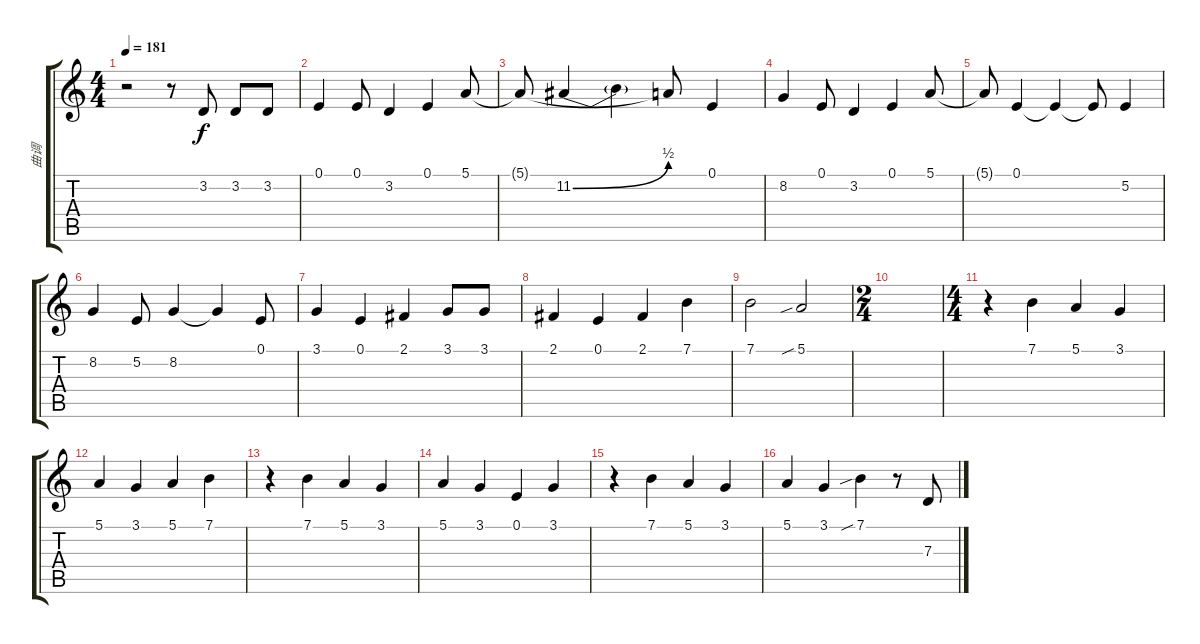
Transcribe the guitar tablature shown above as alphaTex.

\track ("曲调" "曲调") {instrument choiraahs}
\staff {score tabs}
\tuning (E4 B3 G3 D3 A2 E2) {hide}
\ts (4 4)
\tempo 181
\clef g2
\ks c
r.2{dy f} r.8 3.2.8 3.2.8 3.2.8 |
0.1.4 0.1.8 3.2.4 0.1.4 5.1.8 |
5.1{t}.8 11.2{be (bend 0 0 60 2)}.4 11.2{t}.4 5.1{t}.8 0.1.4 |
8.2.4 0.1.8 3.2.4 0.1.4 5.1.8 |
5.1{t}.8 0.1.4 0.1{t}.4 0.1{t}.8 5.2.4 |
8.2.4 5.2.8 8.2.4 8.2{t}.4 0.1.8 |
3.1.4 0.1.4 2.1.4 3.1.8 3.1.8 |
2.1.4 0.1.4 2.1.4 7.1.4 |
7.1.2 5.1{sib}.2 |
\ts (2 4)
|
\ts (4 4)
r.4 7.1.4 5.1.4 3.1.4 |
5.1.4 3.1.4 5.1.4 7.1.4 |
r.4 7.1.4 5.1.4 3.1.4 |
5.1.4 3.1.4 0.1.4 3.1.4 |
r.4 7.1.4 5.1.4 3.1.4 |
5.1.4 3.1.4 7.1{sib}.4 r.8 7.3.8
